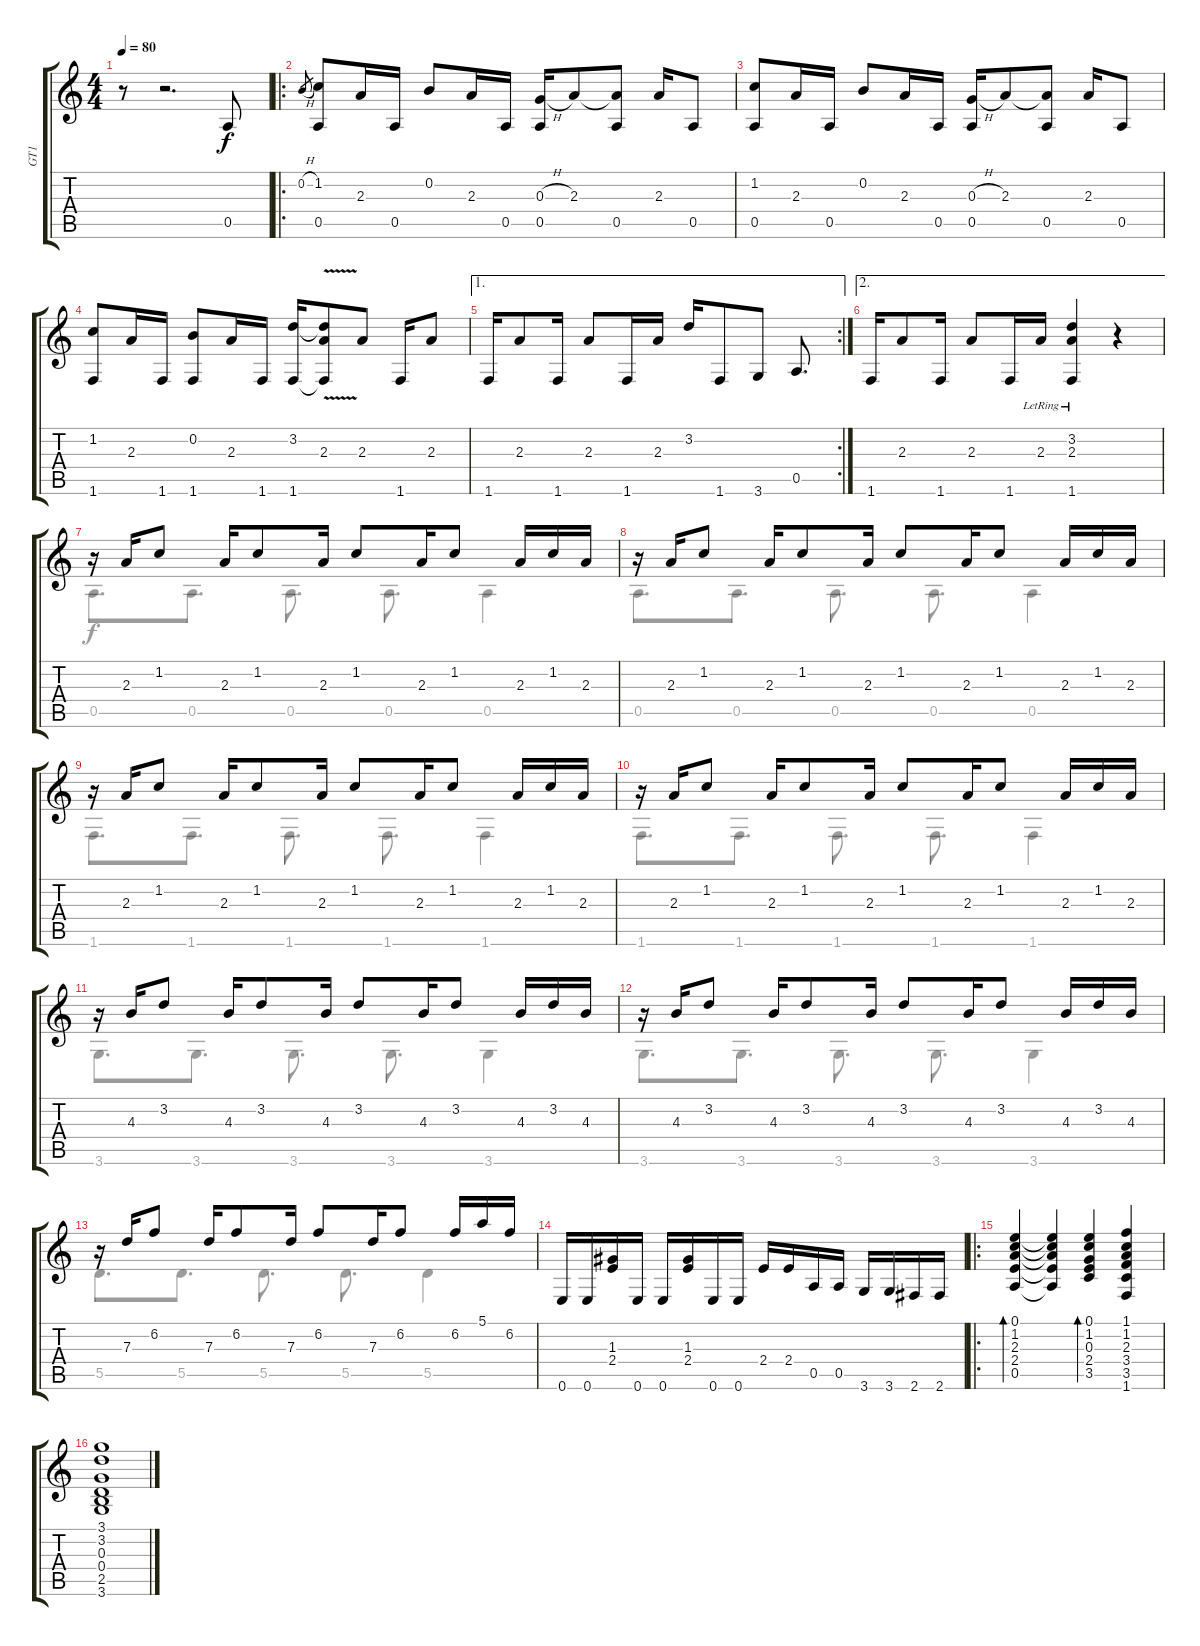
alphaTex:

\track ("GT1" "GT1") {instrument acousticguitarsteel}
\staff {score tabs}
\tuning (E4 B3 G3 D3 A2 E2) {hide}
\voice
\ts (4 4)
\tempo 80
\clef g2
\ks c
r.8{dy f instrument acousticguitarsteel} r.2{d} 0.5.8 |
\ro
0.2{h}.8{gr} (1.2 0.5).8 2.3.16 0.5.16 0.2.8 2.3.16 0.5.16 (0.3{h} 0.5).16 2.3.8 (2.3{t} 0.5).8 2.3.16 0.5.8 |
(1.2 0.5).8 2.3.16 0.5.16 0.2.8 2.3.16 0.5.16 (0.3{h} 0.5).16 2.3.8 (2.3{t} 0.5).8 2.3.16 0.5.8 |
(1.2 1.6).8 2.3.16 1.6.16 (0.2 1.6).8 2.3.16 1.6.16 (3.2 1.6).16 (3.2{v t} 2.3{v} 1.6{v t}).8 2.3.8 1.6.16 2.3.8 |
\ae 1
\rc 2
1.6.16 2.3.8 1.6.16 2.3.8 1.6.16 2.3.16 3.2.16 1.6.8 3.6.8 0.5.8{d} |
\ae 2
1.6.16 2.3.8 1.6.16 2.3.8 1.6.16 2.3{lr}.16 (3.2{lr} 2.3{lr} 1.6{lr}).4 r.4 |
r.16 2.3.16 1.2.8 2.3.16 1.2.8 2.3.16 1.2.8 2.3.16 1.2.8 2.3.16 1.2.16 2.3.16 |
r.16 2.3.16 1.2.8 2.3.16 1.2.8 2.3.16 1.2.8 2.3.16 1.2.8 2.3.16 1.2.16 2.3.16 |
r.16 2.3.16 1.2.8 2.3.16 1.2.8 2.3.16 1.2.8 2.3.16 1.2.8 2.3.16 1.2.16 2.3.16 |
r.16 2.3.16 1.2.8 2.3.16 1.2.8 2.3.16 1.2.8 2.3.16 1.2.8 2.3.16 1.2.16 2.3.16 |
r.16 4.3.16 3.2.8 4.3.16 3.2.8 4.3.16 3.2.8 4.3.16 3.2.8 4.3.16 3.2.16 4.3.16 |
r.16 4.3.16 3.2.8 4.3.16 3.2.8 4.3.16 3.2.8 4.3.16 3.2.8 4.3.16 3.2.16 4.3.16 |
r.16 7.3.16 6.2.8 7.3.16 6.2.8 7.3.16 6.2.8 7.3.16 6.2.8 6.2.16 5.1.16 6.2.16 |
0.6.16 0.6.16 (1.3 2.4).16 0.6.16 0.6.16 (1.3 2.4).16 0.6.16 0.6.16 2.4.16 2.4.16 0.5.16 0.5.16 3.6.16 3.6.16 2.6.16 2.6.16 |
\ro
(0.1 1.2 2.3 2.4 0.5).4{bd 30} (0.1{t} 1.2{t} 2.3{t} 2.4{t} 0.5{t}).4 (0.1 1.2 0.3 2.4 3.5).4{bd 30} (1.1 1.2 2.3 3.4 3.5 1.6).4 |
(3.1 3.2 0.3 0.4 2.5 3.6).1
\voice
\clef g2
\ottava regular
\simile none
\ks c
|
|
|
|
|
|
0.5.8{d} 0.5.8{d} 0.5.8{d} 0.5.8{d} 0.5.4 |
0.5.8{d} 0.5.8{d} 0.5.8{d} 0.5.8{d} 0.5.4 |
1.6.8{d} 1.6.8{d} 1.6.8{d} 1.6.8{d} 1.6.4 |
1.6.8{d} 1.6.8{d} 1.6.8{d} 1.6.8{d} 1.6.4 |
3.6.8{d} 3.6.8{d} 3.6.8{d} 3.6.8{d} 3.6.4 |
3.6.8{d} 3.6.8{d} 3.6.8{d} 3.6.8{d} 3.6.4 |
5.5.8{d} 5.5.8{d} 5.5.8{d} 5.5.8{d} 5.5.4 |
|
|
